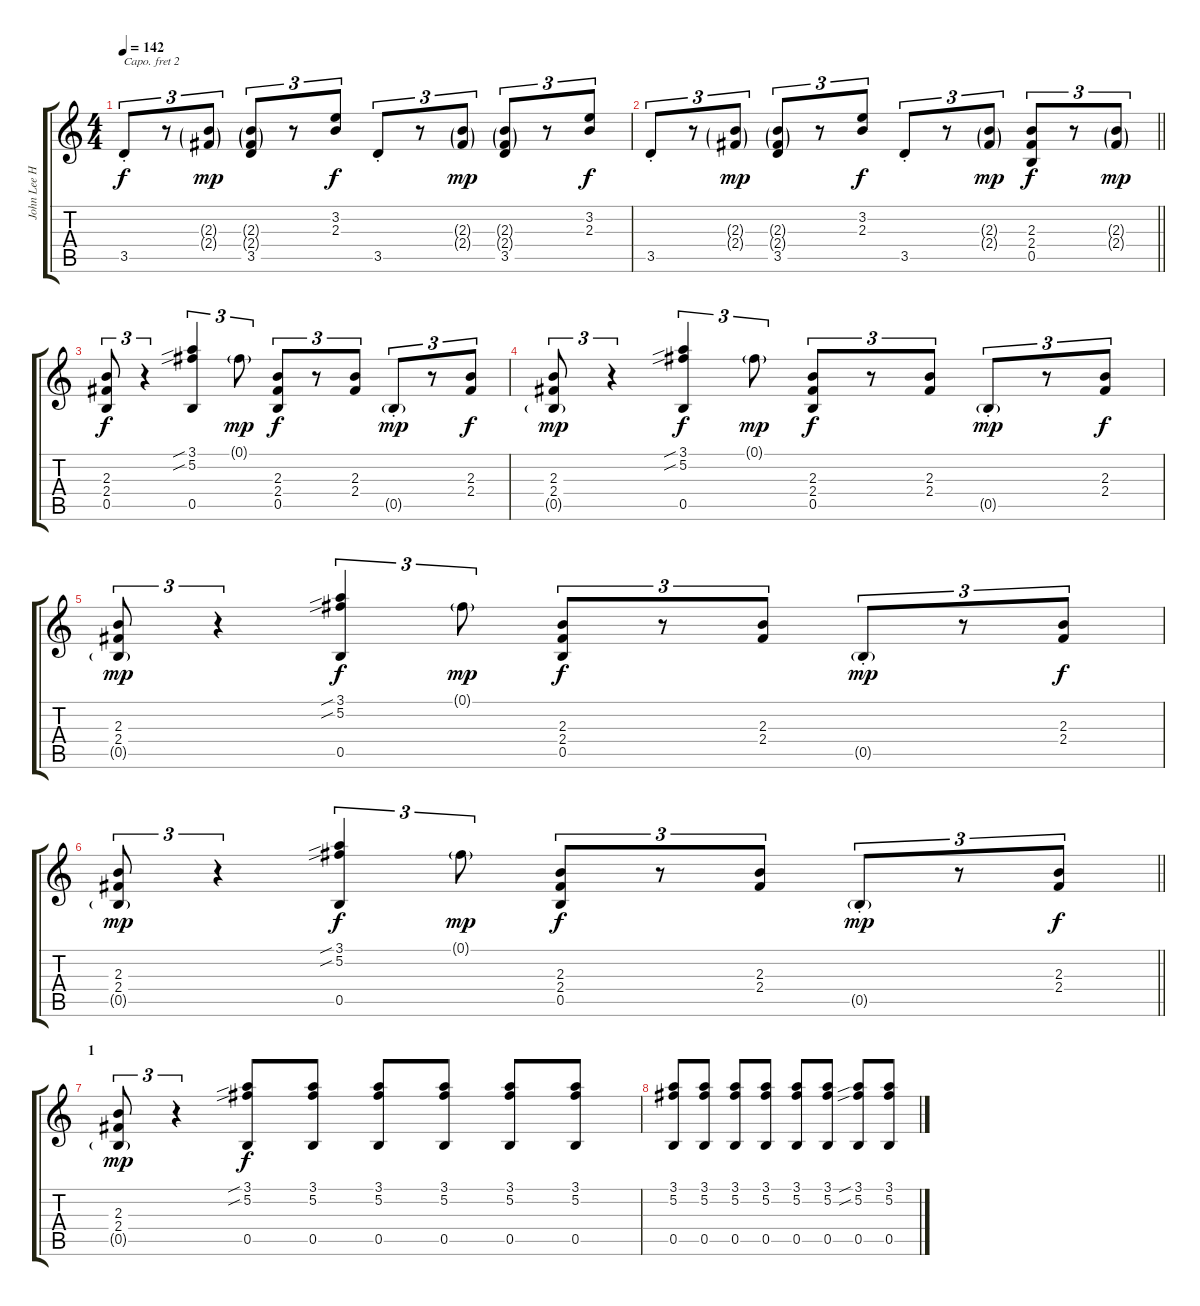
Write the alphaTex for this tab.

\track ("John Lee Hooker" "John Lee H") {instrument acousticguitarnylon}
\staff {score tabs}
\capo 2
\tuning (E4 B3 G3 D3 A2 E2) {hide}
\ts (4 4)
\tempo 142
\clef g2
\ks c
3.5{st}.8{tu (3 2) dy f} r.8{tu (3 2)} (2.3{g} 2.4{g}).8{tu (3 2) dy mp} (2.3{g} 2.4{g} 3.5).8{tu (3 2)} r.8{tu (3 2)} (3.2 2.3).8{tu (3 2) dy f} 3.5{st}.8{tu (3 2)} r.8{tu (3 2)} (2.3{g} 2.4{g}).8{tu (3 2) dy mp} (2.3{g} 2.4{g} 3.5).8{tu (3 2)} r.8{tu (3 2)} (3.2 2.3).8{tu (3 2) dy f} |
\barLineRight lightlight
3.5{st}.8{tu (3 2)} r.8{tu (3 2)} (2.3{g} 2.4{g}).8{tu (3 2) dy mp} (2.3{g} 2.4{g} 3.5).8{tu (3 2)} r.8{tu (3 2)} (3.2 2.3).8{tu (3 2) dy f} 3.5{st}.8{tu (3 2)} r.8{tu (3 2)} (2.3{g} 2.4{g}).8{tu (3 2) dy mp} (2.3 2.4 0.5).8{tu (3 2) dy f} r.8{tu (3 2)} (2.3{g} 2.4{g}).8{tu (3 2) dy mp} |
(2.3 2.4 0.5).8{tu (3 2) dy f} r.4{tu (3 2)} (3.1{sib} 5.2{sib} 0.5).4{tu (3 2)} 0.1{g}.8{tu (3 2) dy mp} (2.3 2.4 0.5).8{tu (3 2) dy f} r.8{tu (3 2)} (2.3 2.4).8{tu (3 2)} 0.5{g st}.8{tu (3 2) dy mp} r.8{tu (3 2)} (2.3 2.4).8{tu (3 2) dy f} |
(2.3 2.4 0.5{g}).8{tu (3 2) dy mp} r.4{tu (3 2)} (3.1{sib} 5.2{sib} 0.5).4{tu (3 2) dy f} 0.1{g}.8{tu (3 2) dy mp} (2.3 2.4 0.5).8{tu (3 2) dy f} r.8{tu (3 2)} (2.3 2.4).8{tu (3 2)} 0.5{g st}.8{tu (3 2) dy mp} r.8{tu (3 2)} (2.3 2.4).8{tu (3 2) dy f} |
(2.3 2.4 0.5{g}).8{tu (3 2) dy mp} r.4{tu (3 2)} (3.1{sib} 5.2{sib} 0.5).4{tu (3 2) dy f} 0.1{g}.8{tu (3 2) dy mp} (2.3 2.4 0.5).8{tu (3 2) dy f} r.8{tu (3 2)} (2.3 2.4).8{tu (3 2)} 0.5{g st}.8{tu (3 2) dy mp} r.8{tu (3 2)} (2.3 2.4).8{tu (3 2) dy f} |
\barLineRight lightlight
(2.3 2.4 0.5{g}).8{tu (3 2) dy mp} r.4{tu (3 2)} (3.1{sib} 5.2{sib} 0.5).4{tu (3 2) dy f} 0.1{g}.8{tu (3 2) dy mp} (2.3 2.4 0.5).8{tu (3 2) dy f} r.8{tu (3 2)} (2.3 2.4).8{tu (3 2)} 0.5{g st}.8{tu (3 2) dy mp} r.8{tu (3 2)} (2.3 2.4).8{tu (3 2) dy f} |
\section ("" "1")
(2.3 2.4 0.5{g}).8{tu (3 2) dy mp} r.4{tu (3 2)} (3.1{sib} 5.2{sib} 0.5).8{dy f} (3.1 5.2 0.5).8 (3.1 5.2 0.5).8 (3.1 5.2 0.5).8 (3.1 5.2 0.5).8 (3.1 5.2 0.5).8 |
(3.1 5.2 0.5).8 (3.1 5.2 0.5).8 (3.1 5.2 0.5).8 (3.1 5.2 0.5).8 (3.1 5.2 0.5).8 (3.1 5.2 0.5).8 (3.1{sib} 5.2{sib} 0.5).8 (3.1 5.2 0.5).8
